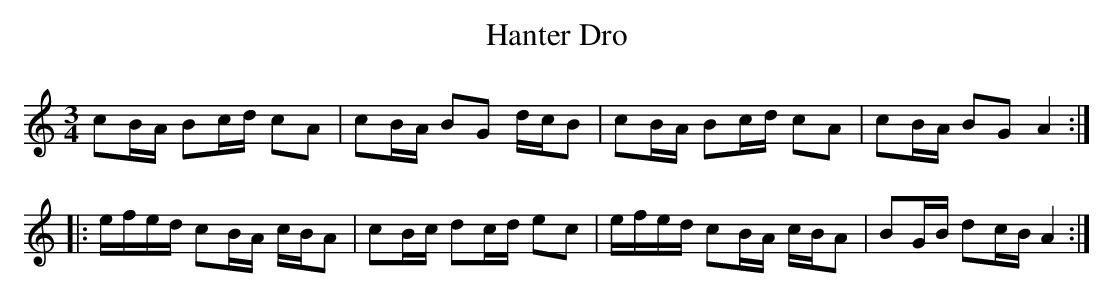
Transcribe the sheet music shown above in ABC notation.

X:1
T: Hanter Dro
M: 3/4
L: 1/16
K: am
c2BA B2cd c2A2|c2BA B2G2 dcB2|c2BA B2cd c2A2|c2BA B2G2 A4 :|
|:efed c2BA cBA2|c2Bc d2cd e2c2|efed c2BA cBA2|B2GB d2cB A4  :|
